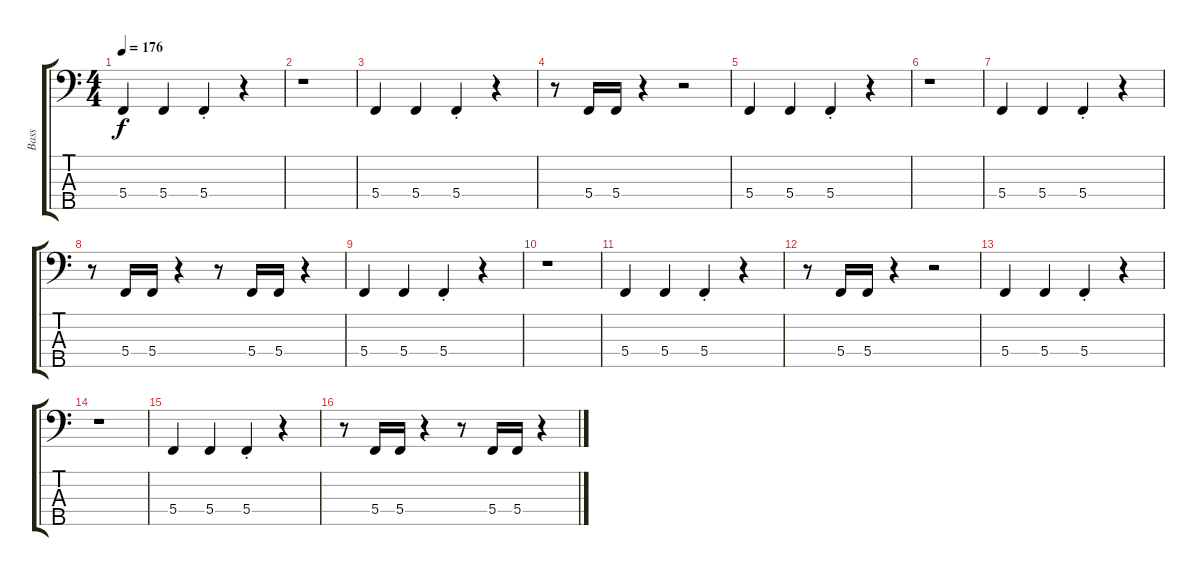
\track ("Bass" "Bass") {instrument electricbassfinger}
\staff {score tabs}
\tuning (G2 C2 G1 C1 G0) {hide}
\ts (4 4)
\tempo 176
\clef f4
\ks c
5.4.4{dy f} 5.4.4 5.4{st}.4 r.4 |
r.1 |
5.4.4 5.4.4 5.4{st}.4 r.4 |
r.8 5.4.16 5.4.16 r.4 r.2 |
5.4.4 5.4.4 5.4{st}.4 r.4 |
r.1 |
5.4.4 5.4.4 5.4{st}.4 r.4 |
r.8 5.4.16 5.4.16 r.4 r.8 5.4.16 5.4.16 r.4 |
5.4.4 5.4.4 5.4{st}.4 r.4 |
r.1 |
5.4.4 5.4.4 5.4{st}.4 r.4 |
r.8 5.4.16 5.4.16 r.4 r.2 |
5.4.4 5.4.4 5.4{st}.4 r.4 |
r.1 |
5.4.4 5.4.4 5.4{st}.4 r.4 |
r.8 5.4.16 5.4.16 r.4 r.8 5.4.16 5.4.16 r.4
